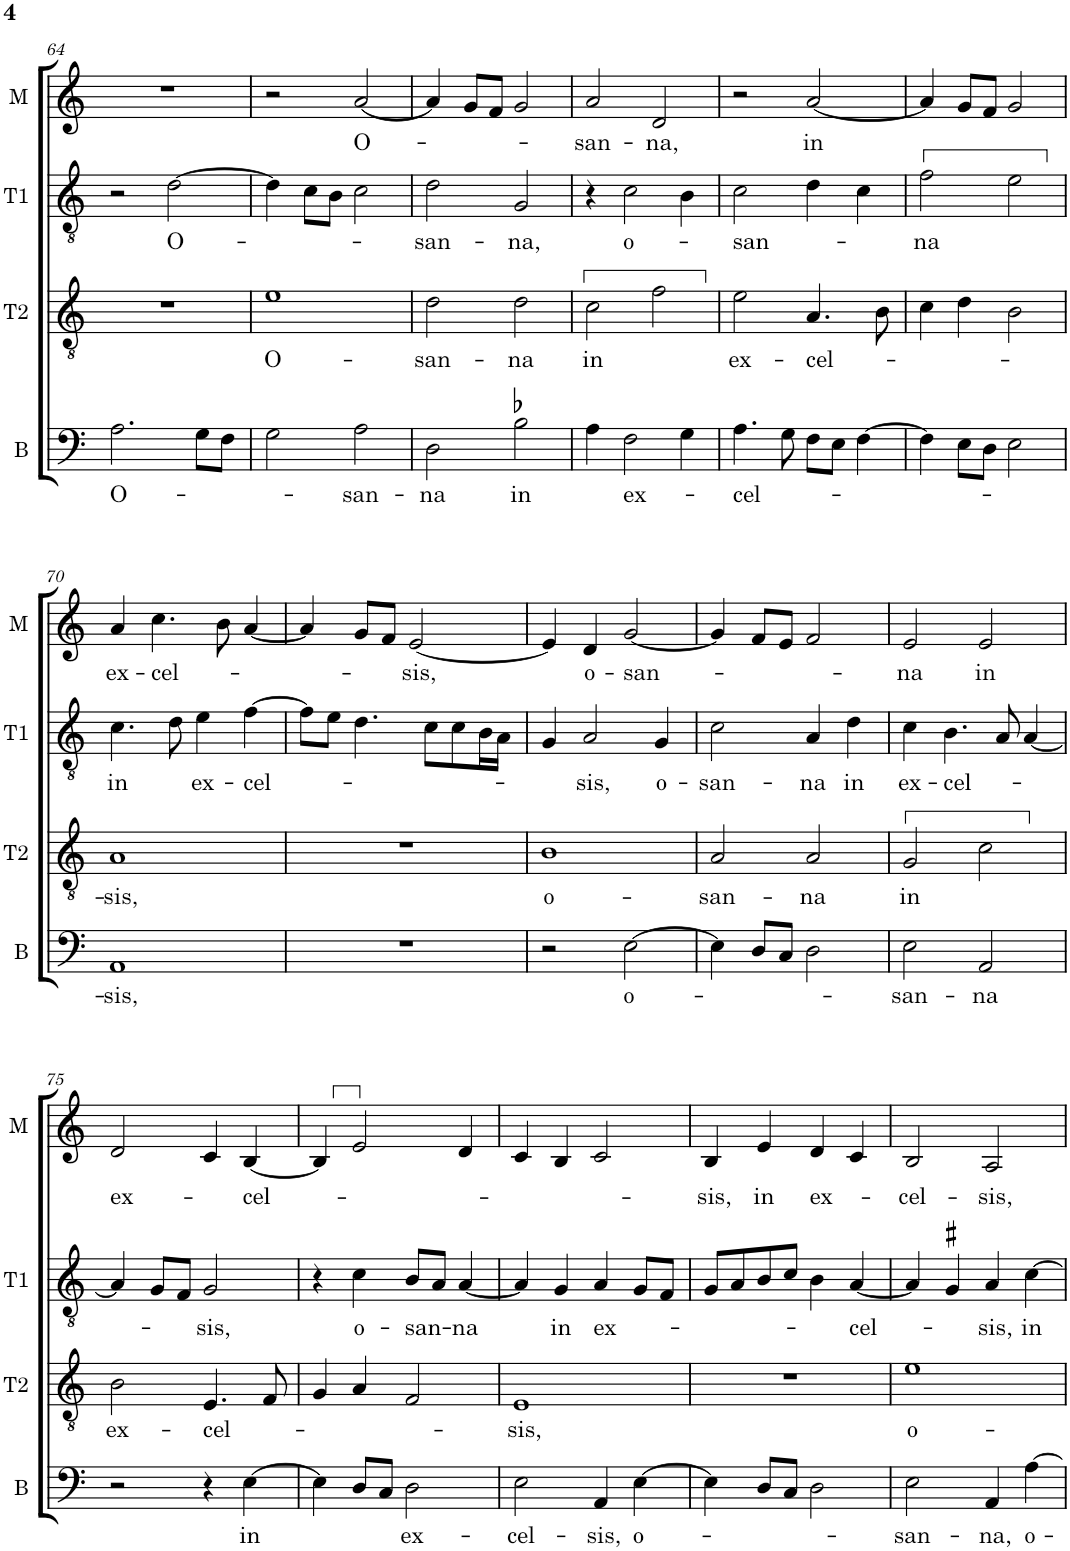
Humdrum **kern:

**kern	**text	**kern	**text	**kern	**text	**kern	**text
*part4	*part4	*part3	*part3	*part2	*part2	*part1	*part1
*staff4	*staff4	*staff3	*staff3	*staff2	*staff2	*staff1	*staff1
*I"B	*	*I"T2	*	*I"T1	*	*I"Mez	*
*I'B	*	*I'T2	*	*I'T1	*	*I'M	*
!!LO:PB:g=z
*clefF4	*	*clefGv2	*	*clefGv2	*	*clefG2	*
*	*	*	*	*Trd4c7	*	*	*
*k[]	*	*k[]	*	*k[]	*	*k[]	*
*M2/2	*	*M2/2	*	*M2/2	*	*M2/2	*
*met(c|)	*	*met(c|)	*	*met(c|)	*	*met(c|)	*
=64	=64	=64	=64	=64	=64	=64	=64
!	!LO:LY:b	!	!	!	!	!	!
2.A\	O-	1r	.	2r	.	1r	.
!	!	!	!	!	!LO:LY:b	!	!
.	.	.	.	[2d\	O-	.	.
8G\L	.	.	.	.	.	.	.
8F\J	.	.	.	.	.	.	.
=65	=65	=65	=65	=65	=65	=65	=65
!	!	!	!LO:LY:b	!	!	!	!
2G\	.	1e	O-	4d\]	.	2r	.
.	.	.	.	8c\L	.	.	.
.	.	.	.	8B\J	.	.	.
!	!LO:LY:b	!	!	!	!	!	!LO:LY:b
2A\	-san-	.	.	2c\	.	[2a/	O-
=66	=66	=66	=66	=66	=66	=66	=66
!	!LO:LY:b	!	!LO:LY:b	!	!LO:LY:b	!	!
2D\	-na	2d\	-san-	2d\	-san-	4a/]	.
.	.	.	.	.	.	8g/L	.
.	.	.	.	.	.	8f/J	.
!	!LO:LY:b	!	!LO:LY:b	!	!LO:LY:b	!	!
2B-X\	in	2d\	-na	2G/	-na,	2g/	.
=67	=67	=67	=67	=67	=67	=67	=67
!	!	!	!LO:LY:b	!	!	!	!LO:LY:b
4A\	.	2c\	in	4r	.	2a/	-san-
!	!LO:LY:b	!	!	!	!LO:LY:b	!	!
2F\	ex-	.	.	2c\	o-	.	.
!	!	!	!	!	!	!	!LO:LY:b
.	.	2f\	.	.	.	2d/	-na,
4G\	.	.	.	4B\	.	.	.
=68	=68	=68	=68	=68	=68	=68	=68
!	!LO:LY:b	!	!LO:LY:b	!	!LO:LY:b	!	!
4.A\	-cel-	2e\	ex-	2c\	-san-	2r	.
8G\	.	.	.	.	.	.	.
!	!	!	!LO:LY:b	!	!	!	!LO:LY:b
8F\L	.	4.A/	-cel-	4d\	.	[2a/	in
8E\J	.	.	.	.	.	.	.
[4F\	.	.	.	4c\	.	.	.
.	.	8B\	.	.	.	.	.
=69	=69	=69	=69	=69	=69	=69	=69
!	!	!	!	!	!LO:LY:b	!	!
4F\]	.	4c\	.	2f\	-na	4a/]	.
8E\L	.	4d\	.	.	.	8g/L	.
8D\J	.	.	.	.	.	8f/J	.
2E\	.	2B\	.	2e\	.	2g/	.
!!LO:LB:g=z
=70	=70	=70	=70	=70	=70	=70	=70
!	!LO:LY:b	!	!LO:LY:b	!	!LO:LY:b	!	!LO:LY:b
1AA	-sis,	1A	-sis,	4.c\	in	4a/	ex-
!	!	!	!	!	!	!	!LO:LY:b
.	.	.	.	.	.	4.cc\	-cel-
.	.	.	.	8d\	.	.	.
!	!	!	!	!	!LO:LY:b	!	!
.	.	.	.	4e\	ex-	.	.
.	.	.	.	.	.	8b\	.
!	!	!	!	!	!LO:LY:b	!	!
.	.	.	.	[4f\	-cel-	[4a/	.
=71	=71	=71	=71	=71	=71	=71	=71
1r	.	1r	.	8f\L]	.	4a/]	.
.	.	.	.	8e\J	.	.	.
.	.	.	.	4.d\	.	8g/L	.
.	.	.	.	.	.	8f/J	.
!	!	!	!	!	!	!	!LO:LY:b
.	.	.	.	.	.	[2e/	-sis,
.	.	.	.	8c\L	.	.	.
.	.	.	.	8c\	.	.	.
.	.	.	.	16B\L	.	.	.
.	.	.	.	16A\JJ	.	.	.
=72	=72	=72	=72	=72	=72	=72	=72
!	!	!	!LO:LY:b	!	!	!	!
2r	.	1B	o-	4G/	.	4e/]	.
!	!	!	!	!	!LO:LY:b	!	!LO:LY:b
.	.	.	.	2A/	-sis,	4d/	o-
!	!LO:LY:b	!	!	!	!	!	!LO:LY:b
[2E\	o-	.	.	.	.	[2g/	-san-
!	!	!	!	!	!LO:LY:b	!	!
.	.	.	.	4G/	o-	.	.
=73	=73	=73	=73	=73	=73	=73	=73
!	!	!	!LO:LY:b	!	!LO:LY:b	!	!
4E\]	.	2A/	-san-	2c\	-san-	4g/]	.
8D/L	.	.	.	.	.	8f/L	.
8C/J	.	.	.	.	.	8e/J	.
!	!	!	!LO:LY:b	!	!LO:LY:b	!	!
2D\	.	2A/	-na	4A/	-na	2f/	.
!	!	!	!	!	!LO:LY:b	!	!
.	.	.	.	4d\	in	.	.
=74	=74	=74	=74	=74	=74	=74	=74
!	!LO:LY:b	!	!LO:LY:b	!	!LO:LY:b	!	!LO:LY:b
2E\	-san-	2G/	in	4c\	ex-	2e/	-na
!	!	!	!	!	!LO:LY:b	!	!
.	.	.	.	4.B\	-cel-	.	.
!	!LO:LY:b	!	!	!	!	!	!LO:LY:b
2AA/	-na	2c\	.	.	.	2e/	in
.	.	.	.	8A/	.	.	.
.	.	.	.	[4A/	.	.	.
!!LO:LB:g=z
=75	=75	=75	=75	=75	=75	=75	=75
!	!	!	!LO:LY:b	!	!	!	!LO:LY:b
2r	.	2B\	ex-	4A/]	.	2d/	ex-
.	.	.	.	8G/L	.	.	.
.	.	.	.	8F/J	.	.	.
!	!	!	!LO:LY:b	!	!LO:LY:b	!	!
4r	.	4.E/	-cel-	2G/	-sis,	4c/	.
!	!LO:LY:b	!	!	!	!	!	!LO:LY:b
[4E\	in	.	.	.	.	[4B/	-cel-
.	.	8F/	.	.	.	.	.
=76	=76	=76	=76	=76	=76	=76	=76
4E\]	.	4G/	.	4r	.	4B/]	.
!	!	!	!	!	!LO:LY:b	!	!
8D/L	.	4A/	.	4c\	o-	2e/	.
8C/J	.	.	.	.	.	.	.
!	!LO:LY:b	!	!	!	!LO:LY:b	!	!
2D\	ex-	2F/	.	8B/L	-san-	.	.
.	.	.	.	8A/J	.	.	.
!	!	!	!	!	!LO:LY:b	!	!
.	.	.	.	[4A/	-na	4d/	.
=77	=77	=77	=77	=77	=77	=77	=77
!	!LO:LY:b	!	!LO:LY:b	!	!	!	!
2E\	-cel-	1E	-sis,	4A/]	.	4c/	.
!	!	!	!	!	!LO:LY:b	!	!
.	.	.	.	4G/	in	4B/	.
!	!LO:LY:b	!	!	!	!LO:LY:b	!	!
4AA/	-sis,	.	.	4A/	ex-	2c/	.
!	!LO:LY:b	!	!	!	!	!	!
[4E\	o-	.	.	8G/L	.	.	.
.	.	.	.	8F/J	.	.	.
=78	=78	=78	=78	=78	=78	=78	=78
!	!	!	!	!	!	!	!LO:LY:b
4E\]	.	1r	.	8G/L	.	4B/	-sis,
.	.	.	.	8A/	.	.	.
!	!	!	!	!	!	!	!LO:LY:b
8D/L	.	.	.	8B/	.	4e/	in
8C/J	.	.	.	8c/J	.	.	.
!	!	!	!	!	!	!	!LO:LY:b
2D\	.	.	.	4B\	.	4d/	ex-
!	!	!	!	!	!LO:LY:b	!	!
.	.	.	.	[4A/	-cel-	4c/	.
=79	=79	=79	=79	=79	=79	=79	=79
!	!LO:LY:b	!	!LO:LY:b	!	!	!	!LO:LY:b
2E\	-san-	1e	o-	4A/]	.	2B/	-cel-
.	.	.	.	4G#X/	.	.	.
!	!LO:LY:b	!	!	!	!LO:LY:b	!	!LO:LY:b
4AA/	-na,	.	.	4A/	-sis,	2A/	-sis,
!	!LO:LY:b	!	!	!	!LO:LY:b	!	!
[4A\	o-	.	.	[4c\	in	.	.
=	=	=	=	=	=	=	=
*-	*-	*-	*-	*-	*-	*-	*-
